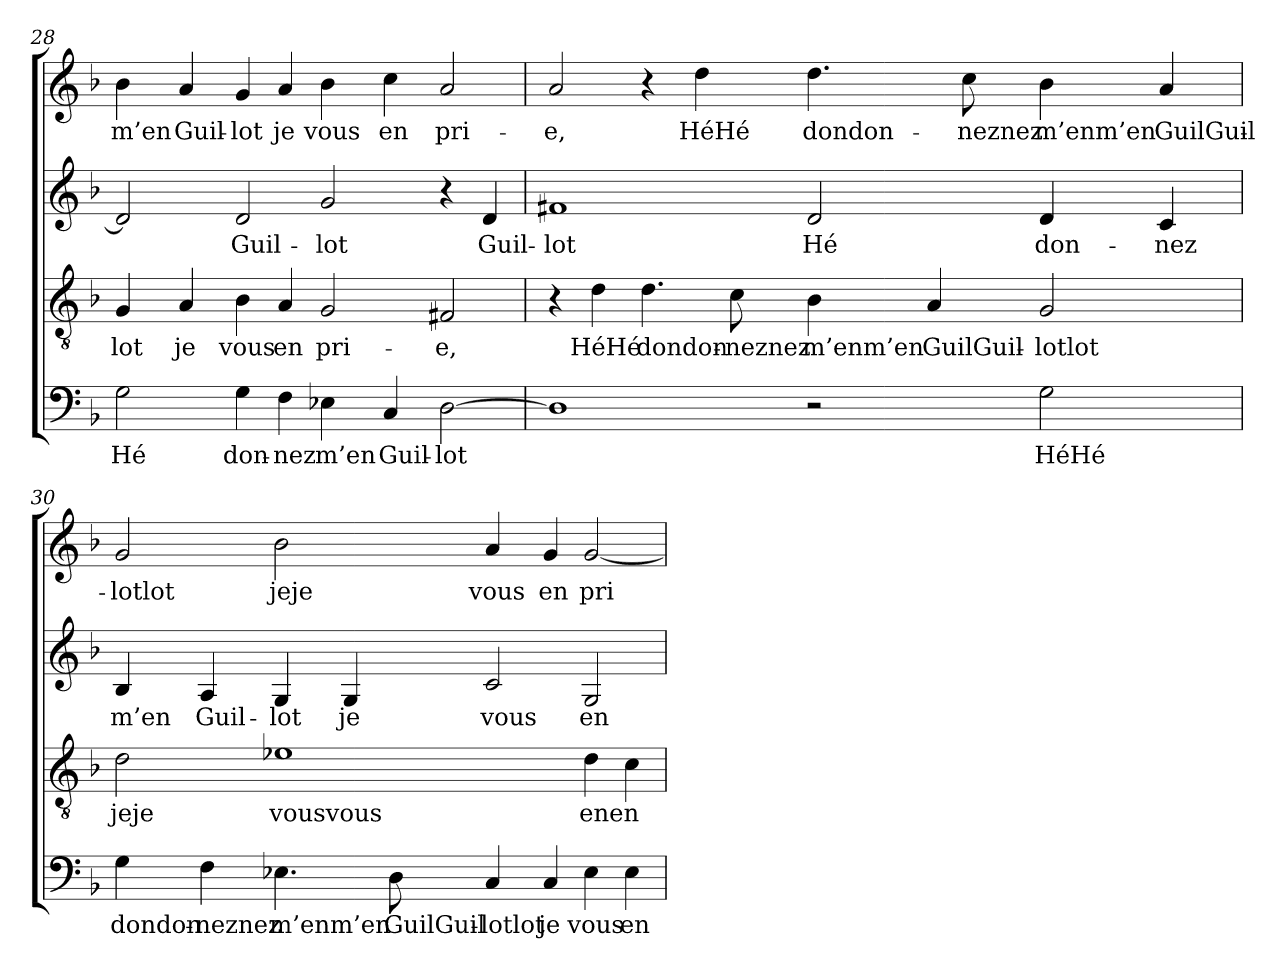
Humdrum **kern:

**kern	**text	**kern	**text	**kern	**text	**kern	**text
*part4	*part4	*part3	*part3	*part2	*part2	*part1	*part1
*staff4	*staff4	*staff3	*staff3	*staff2	*staff2	*staff1	*staff1
!!LO:LB:g=z
*clefF4	*	*clefGv2	*	*clefG2	*	*clefG2	*
*k[b-]	*	*k[b-]	*	*k[b-]	*	*k[b-]	*
=28	=28	=28	=28	=28	=28	=28	=28
2G	Hé	4G	-lot	2d]	.	4b-	m’en
.	.	4A	je	.	.	4a	Guil-
4G	don-	4B-	vous	2d	Guil-	4g	-lot
4F	-nez	4A	en	.	.	4a	je
4E-X	m’en	2G	pri-	2g	-lot	4b-	vous
4C	Guil-	.	.	.	.	4cc	en
[2D	-lot	2F#X	-e,	4r	.	2a	pri-
.	.	.	.	4d	Guil-	.	.
=29	=29	=29	=29	=29	=29	=29	=29
1D]	.	4r	.	1f#X	-lot	2a	-e,
.	.	4d	HéHé	.	.	.	.
.	.	4.d	dondon-	.	.	4r	.
.	.	.	.	.	.	4dd	HéHé
.	.	8c	-neznez	.	.	.	.
2r	.	4B-	m’enm’en	2d	Hé	4.dd	dondon-
.	.	4A	GuilGuil-	.	.	.	.
.	.	.	.	.	.	8cc	-neznez
2G	HéHé	2G	-lotlot	4d	don-	4b-	m’enm’en
.	.	.	.	4c	-nez	4a	GuilGuil-
=30	=30	=30	=30	=30	=30	=30	=30
4G	dondon-	2d	jeje	4B-	m’en	2g	-lotlot
4F	-neznez	.	.	4A	Guil-	.	.
4.E-X	m’enm’en	1e-X	vousvous	4G	-lot	2b-	jeje
.	.	.	.	4G	je	.	.
8D	GuilGuil-	.	.	.	.	.	.
4C	-lotlot	.	.	2c	vous	4a	vous
4C	je	.	.	.	.	4g	en
4E-	vous	4d	enen	2G	en	[2g	pri-
4E-	en	4c	.	.	.	.	.
=	=	=	=	=	=	=	=
*-	*-	*-	*-	*-	*-	*-	*-
